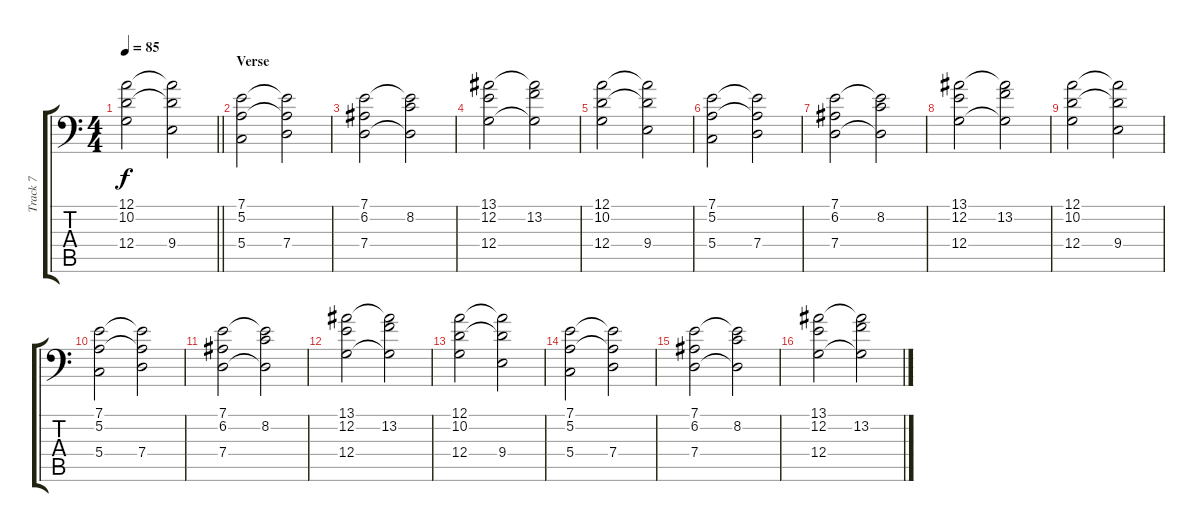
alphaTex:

\track ("Track 7" "Track 7") {instrument stringensemble2}
\staff {score tabs}
\tuning (A3 E3 C3 G2 D2 A1) {hide}
\ts (4 4)
\tempo 85
\clef f4
\barLineRight lightlight
\ks c
(12.1 10.2 12.4).2{dy f} (12.1{t} 10.2{t} 9.4).2 |
\section ("" "Verse")
(7.1 5.2 5.4).2 (7.1{t} 5.2{t} 7.4).2 |
(7.1 6.2 7.4).2 (7.1{t} 8.2 7.4{t}).2 |
(13.1 12.2 12.4).2 (13.1{t} 13.2 12.4{t}).2 |
(12.1 10.2 12.4).2 (12.1{t} 10.2{t} 9.4).2 |
(7.1 5.2 5.4).2 (7.1{t} 5.2{t} 7.4).2 |
(7.1 6.2 7.4).2 (7.1{t} 8.2 7.4{t}).2 |
(13.1 12.2 12.4).2 (13.1{t} 13.2 12.4{t}).2 |
(12.1 10.2 12.4).2 (12.1{t} 10.2{t} 9.4).2 |
(7.1 5.2 5.4).2 (7.1{t} 5.2{t} 7.4).2 |
(7.1 6.2 7.4).2 (7.1{t} 8.2 7.4{t}).2 |
(13.1 12.2 12.4).2 (13.1{t} 13.2 12.4{t}).2 |
(12.1 10.2 12.4).2 (12.1{t} 10.2{t} 9.4).2 |
(7.1 5.2 5.4).2 (7.1{t} 5.2{t} 7.4).2 |
(7.1 6.2 7.4).2 (7.1{t} 8.2 7.4{t}).2 |
(13.1 12.2 12.4).2 (13.1{t} 13.2 12.4{t}).2
